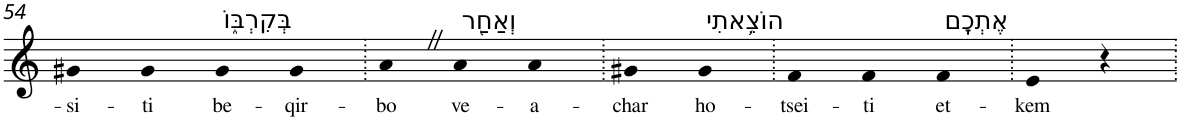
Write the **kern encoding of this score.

**kern	**text
*part1	*part1
*staff1	*staff1
*I"Piano	*
*I'Pno	*
!!LO:PB:g=z
*clefG2	*
*k[]	*
=54	=54
!	!LO:LY:b
4g#X	-si-
!	!LO:LY:b
4g#	-ti
!LO:TX:a:t=בְּקִרְבּ֑וֹ	!
!	!LO:LY:b
4g#	be-
!	!LO:LY:b
4g#	-qir-
=55.	=55.
!	!LO:LY:b
4aZ	-bo
!LO:TX:a:t=וְאַחַ֖ר	!
!	!LO:LY:b
4a	ve-
!	!LO:LY:b
4a	-a-
=56.	=56.
!	!LO:LY:b
4g#X	-char
!LO:TX:a:t=הוֹצֵ֥אתִי	!
!	!LO:LY:b
4g#	ho-
=57.	=57.
!	!LO:LY:b
4f	-tsei-
!	!LO:LY:b
4f	-ti
!LO:TX:a:t=אֶתְכֶֽם	!
!	!LO:LY:b
4f	et-
=58.	=58.
!	!LO:LY:b
4e	-kem
4r	.
=.	=.
*-	*-
